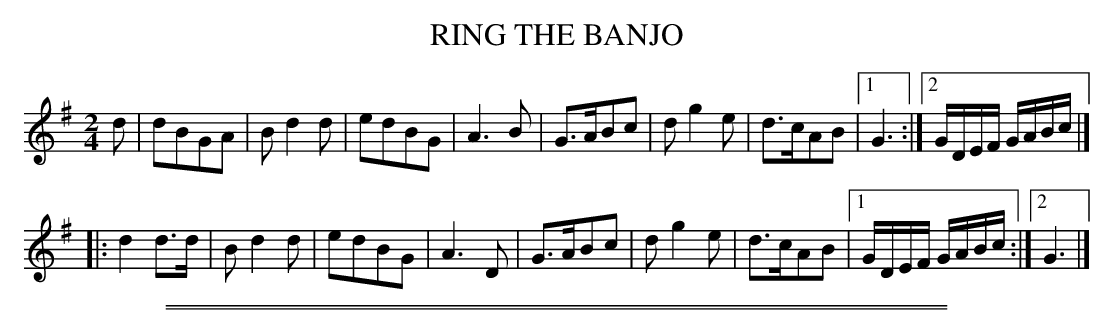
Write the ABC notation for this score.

X:1
T: RING THE BANJO
M: 2/4
L: 1/8
K: G
d |\
dBGA | Bd2d | edBG | A3B |\
G>ABc | dg2e | d>cAB |[1 G3 :|[2 G/D/E/F/ G/A/B/c/ |]
|:\
d2d>d | Bd2d | edBG | A3D |\
G>ABc | dg2e | d>cAB |[1 G/D/E/F/ G/A/B/c/ :|[2 G3 |]
